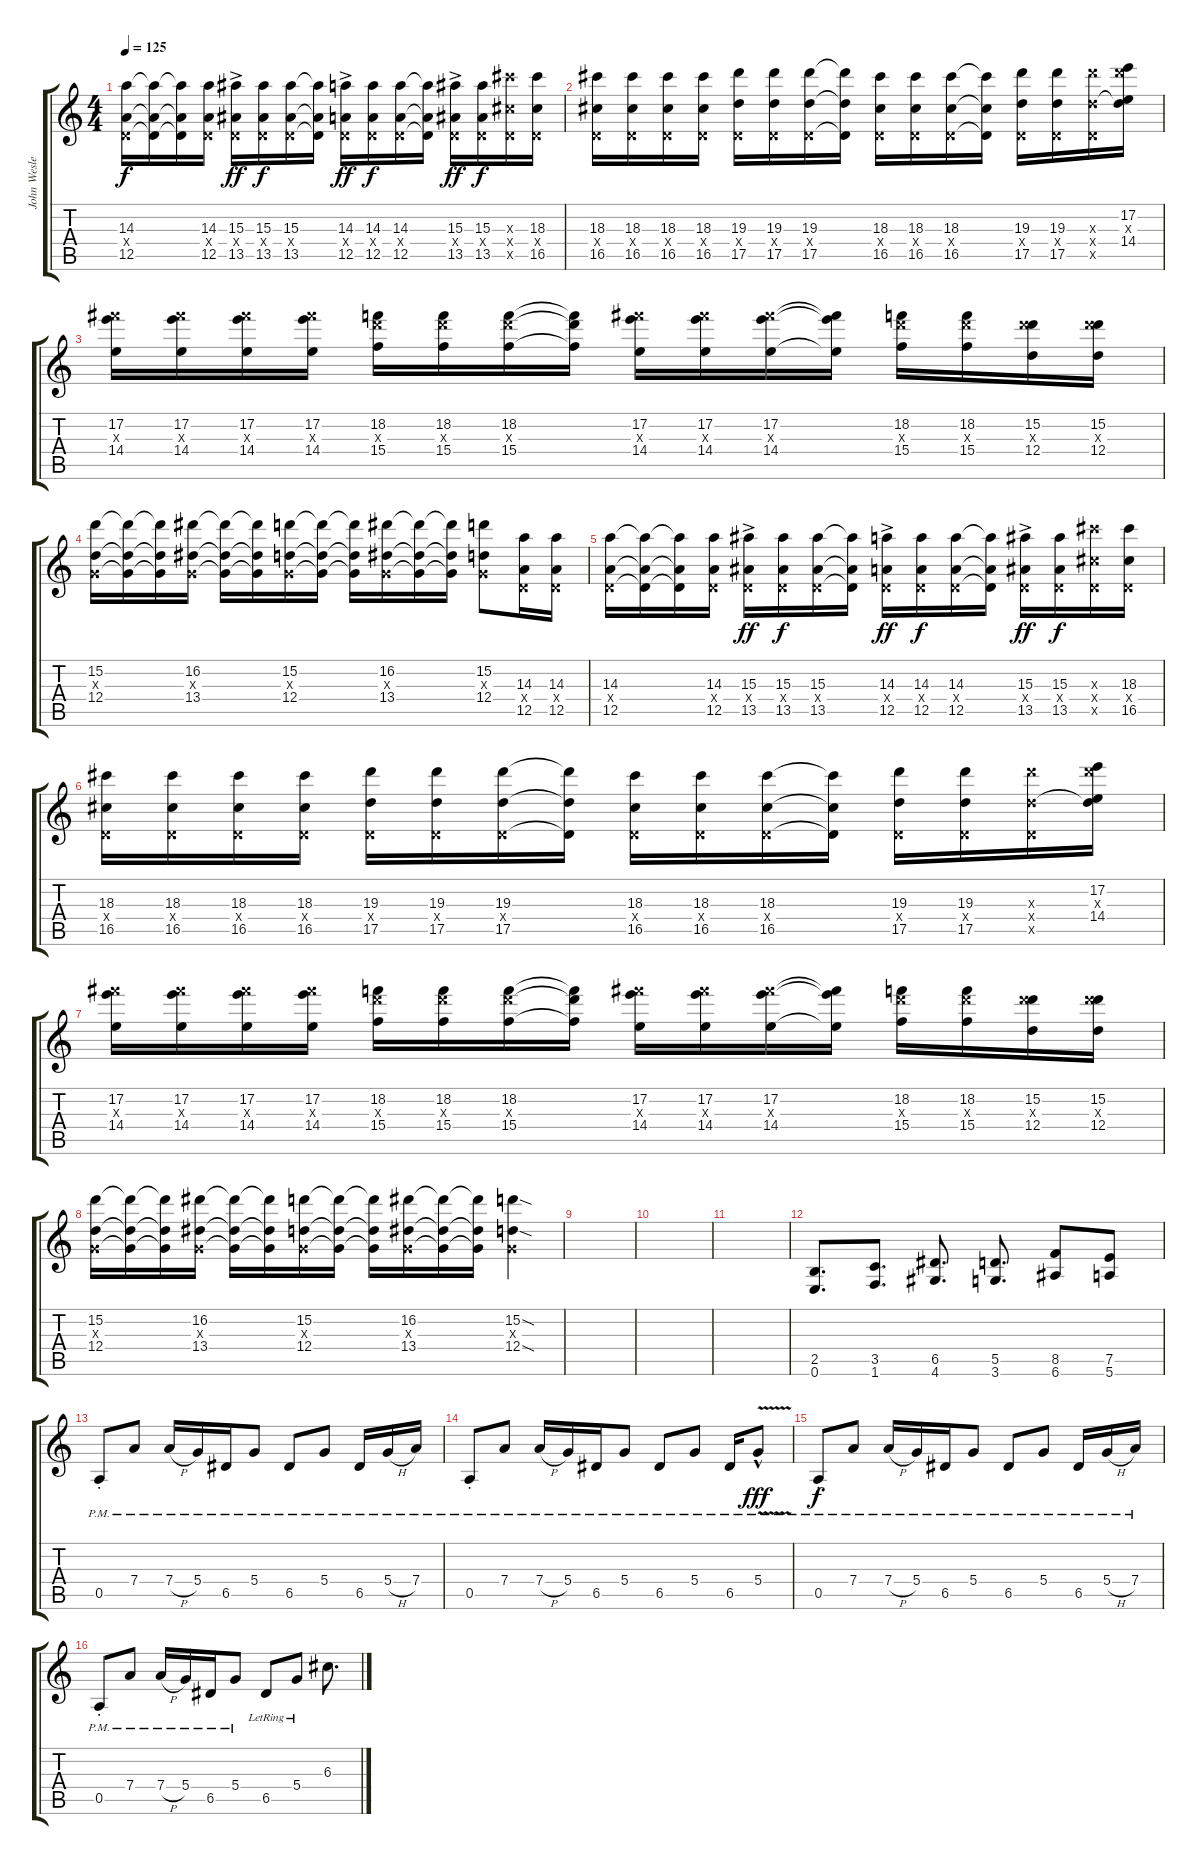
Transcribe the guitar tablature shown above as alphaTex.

\track ("John Wesley" "John Wesle") {instrument distortionguitar}
\staff {score tabs}
\tuning (E4 B3 G3 D3 A2 E2) {hide}
\ts (4 4)
\tempo 125
\clef g2
\ks c
(14.3 0.4{x} 12.5).16{dy f} (14.3{t} 0.4{t} 12.5{t}).16 (14.3{t} 0.4{t} 12.5{t}).16 (14.3 0.4{x} 12.5).16 (15.3{ac} 0.4{x} 13.5{ac}).16{dy ff} (15.3 0.4{x} 13.5).16{dy f} (15.3 0.4{x} 13.5).16 (15.3{t} 0.4{t} 13.5{t}).16 (14.3{ac} 0.4{x} 12.5{ac}).16{dy ff} (14.3 0.4{x} 12.5).16{dy f} (14.3 0.4{x} 12.5).16 (14.3{t} 0.4{t} 12.5{t}).16 (15.3{ac} 0.4{x} 13.5{ac}).16{dy ff} (15.3 0.4{x} 13.5).16{dy f} (18.3{x} 0.4{x} 16.5{x}).16 (18.3 0.4{x} 16.5).16 |
(18.3 0.4{x} 16.5).16 (18.3 0.4{x} 16.5).16 (18.3 0.4{x} 16.5).16 (18.3 0.4{x} 16.5).16 (19.3 0.4{x} 17.5).16 (19.3 0.4{x} 17.5).16 (19.3 0.4{x} 17.5).16 (19.3{t} 0.4{t} 17.5{t}).16 (18.3 0.4{x} 16.5).16 (18.3 0.4{x} 16.5).16 (18.3 0.4{x} 16.5).16 (18.3{t} 0.4{t} 16.5{t}).16 (19.3 0.4{x} 17.5).16 (19.3 0.4{x} 17.5).16 (19.3{x} 0.4{x} 17.5{x}).16 (17.2 19.3{x} 14.4 17.5{t}).16 |
(17.2 23.3{x} 14.4).16 (17.2 23.3{x} 14.4).16 (17.2 23.3{x} 14.4).16 (17.2 23.3{x} 14.4).16 (18.2 19.3{x} 15.4).16 (18.2 19.3{x} 15.4).16 (18.2 19.3{x} 15.4).16 (18.2{t} 19.3{t} 15.4{t}).16 (17.2 23.3{x} 14.4).16 (17.2 23.3{x} 14.4).16 (17.2 23.3{x} 14.4).16 (17.2{t} 23.3{t} 14.4{t}).16 (18.2 19.3{x} 15.4).16 (18.2 19.3{x} 15.4).16 (15.2 19.3{x} 12.4).16 (15.2 19.3{x} 12.4).16 |
(15.2 0.3{x} 12.4).16 (15.2{t} 0.3{t} 12.4{t}).16 (15.2{t} 0.3{t} 12.4{t}).16 (16.2 0.3{x} 13.4).16 (16.2{t} 0.3{t} 13.4{t}).16 (16.2{t} 0.3{t} 13.4{t}).16 (15.2 0.3{x} 12.4).16 (15.2{t} 0.3{t} 12.4{t}).16 (15.2{t} 0.3{t} 12.4{t}).16 (16.2 0.3{x} 13.4).16 (16.2{t} 0.3{t} 13.4{t}).16 (16.2{t} 0.3{t} 13.4{t}).16 (15.2 0.3{x} 12.4).8 (14.3 0.4{x} 12.5).16 (14.3 0.4{x} 12.5).16 |
(14.3 0.4{x} 12.5).16 (14.3{t} 0.4{t} 12.5{t}).16 (14.3{t} 0.4{t} 12.5{t}).16 (14.3 0.4{x} 12.5).16 (15.3{ac} 0.4{x} 13.5{ac}).16{dy ff} (15.3 0.4{x} 13.5).16{dy f} (15.3 0.4{x} 13.5).16 (15.3{t} 0.4{t} 13.5{t}).16 (14.3{ac} 0.4{x} 12.5{ac}).16{dy ff} (14.3 0.4{x} 12.5).16{dy f} (14.3 0.4{x} 12.5).16 (14.3{t} 0.4{t} 12.5{t}).16 (15.3{ac} 0.4{x} 13.5{ac}).16{dy ff} (15.3 0.4{x} 13.5).16{dy f} (18.3{x} 0.4{x} 16.5{x}).16 (18.3 0.4{x} 16.5).16 |
(18.3 0.4{x} 16.5).16 (18.3 0.4{x} 16.5).16 (18.3 0.4{x} 16.5).16 (18.3 0.4{x} 16.5).16 (19.3 0.4{x} 17.5).16 (19.3 0.4{x} 17.5).16 (19.3 0.4{x} 17.5).16 (19.3{t} 0.4{t} 17.5{t}).16 (18.3 0.4{x} 16.5).16 (18.3 0.4{x} 16.5).16 (18.3 0.4{x} 16.5).16 (18.3{t} 0.4{t} 16.5{t}).16 (19.3 0.4{x} 17.5).16 (19.3 0.4{x} 17.5).16 (19.3{x} 0.4{x} 17.5{x}).16 (17.2 19.3{x} 14.4 17.5{t}).16 |
(17.2 23.3{x} 14.4).16 (17.2 23.3{x} 14.4).16 (17.2 23.3{x} 14.4).16 (17.2 23.3{x} 14.4).16 (18.2 19.3{x} 15.4).16 (18.2 19.3{x} 15.4).16 (18.2 19.3{x} 15.4).16 (18.2{t} 19.3{t} 15.4{t}).16 (17.2 23.3{x} 14.4).16 (17.2 23.3{x} 14.4).16 (17.2 23.3{x} 14.4).16 (17.2{t} 23.3{t} 14.4{t}).16 (18.2 19.3{x} 15.4).16 (18.2 19.3{x} 15.4).16 (15.2 19.3{x} 12.4).16 (15.2 19.3{x} 12.4).16 |
(15.2 0.3{x} 12.4).16 (15.2{t} 0.3{t} 12.4{t}).16 (15.2{t} 0.3{t} 12.4{t}).16 (16.2 0.3{x} 13.4).16 (16.2{t} 0.3{t} 13.4{t}).16 (16.2{t} 0.3{t} 13.4{t}).16 (15.2 0.3{x} 12.4).16 (15.2{t} 0.3{t} 12.4{t}).16 (15.2{t} 0.3{t} 12.4{t}).16 (16.2 0.3{x} 13.4).16 (16.2{t} 0.3{t} 13.4{t}).16 (16.2{t} 0.3{t} 13.4{t}).16 (15.2{sod} 0.3{x} 12.4{sod}).4 |
|
|
|
(2.5 0.6).8{d} (3.5 1.6).8{d} (6.5 4.6).8{d} (5.5 3.6).8{d} (8.5 6.6).8 (7.5 5.6).8 |
0.5{pm st}.8 7.4{pm}.8 7.4{h pm}.16 5.4{pm}.16 6.5{pm}.16 5.4{pm}.8 6.5{pm}.8 5.4{pm}.8 6.5{pm}.16 5.4{h pm}.16 7.4{pm}.16 |
0.5{pm st}.8 7.4{pm}.8 7.4{h pm}.16 5.4{pm}.16 6.5{pm}.16 5.4{pm}.8 6.5{pm}.8 5.4{pm}.8 6.5{pm}.16 5.4{v hac pm}.8{dy fff} |
0.5{pm st}.8{dy f} 7.4{pm}.8 7.4{h pm}.16 5.4{pm}.16 6.5{pm}.16 5.4{pm}.8 6.5{pm}.8 5.4{pm}.8 6.5{pm}.16 5.4{h pm}.16 7.4{pm}.16 |
0.5{pm st}.8 7.4{pm}.8 7.4{h pm}.16 5.4{pm}.16 6.5{pm}.16 5.4{pm}.8 6.5{lr}.8 5.4{lr}.8 6.3.8{d}
